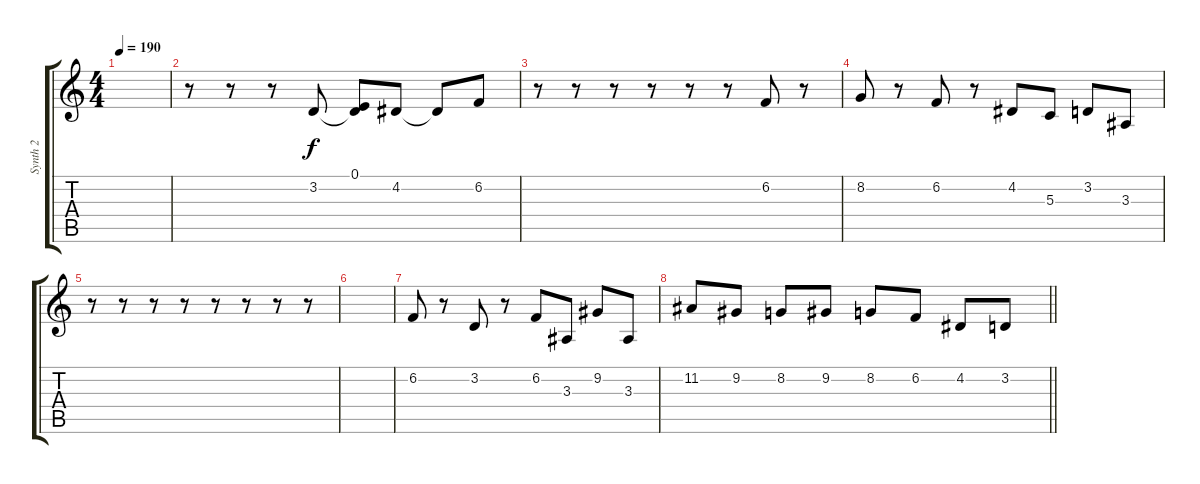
\track ("Synth 2" "Synth 2") {instrument tremolostrings}
\staff {score tabs}
\tuning (E4 B3 G3 D3 A2 E2) {hide}
\ts (4 4)
\tempo 190
\clef g2
\ks c
|
r.8 r.8 r.8 3.2.8 (0.1 3.2{t}).8 4.2.8 4.2{t}.8 6.2.8 |
r.8 r.8 r.8 r.8 r.8 r.8 6.2.8 r.8 |
8.2.8 r.8 6.2.8 r.8 4.2.8 5.3.8 3.2.8 3.3.8 |
r.8 r.8 r.8 r.8 r.8 r.8 r.8 r.8 |
|
6.2.8 r.8 3.2.8 r.8 6.2.8 3.3.8 9.2.8 3.3.8 |
\barLineRight lightlight
11.2.8 9.2.8 8.2.8 9.2.8 8.2.8 6.2.8 4.2.8 3.2.8
